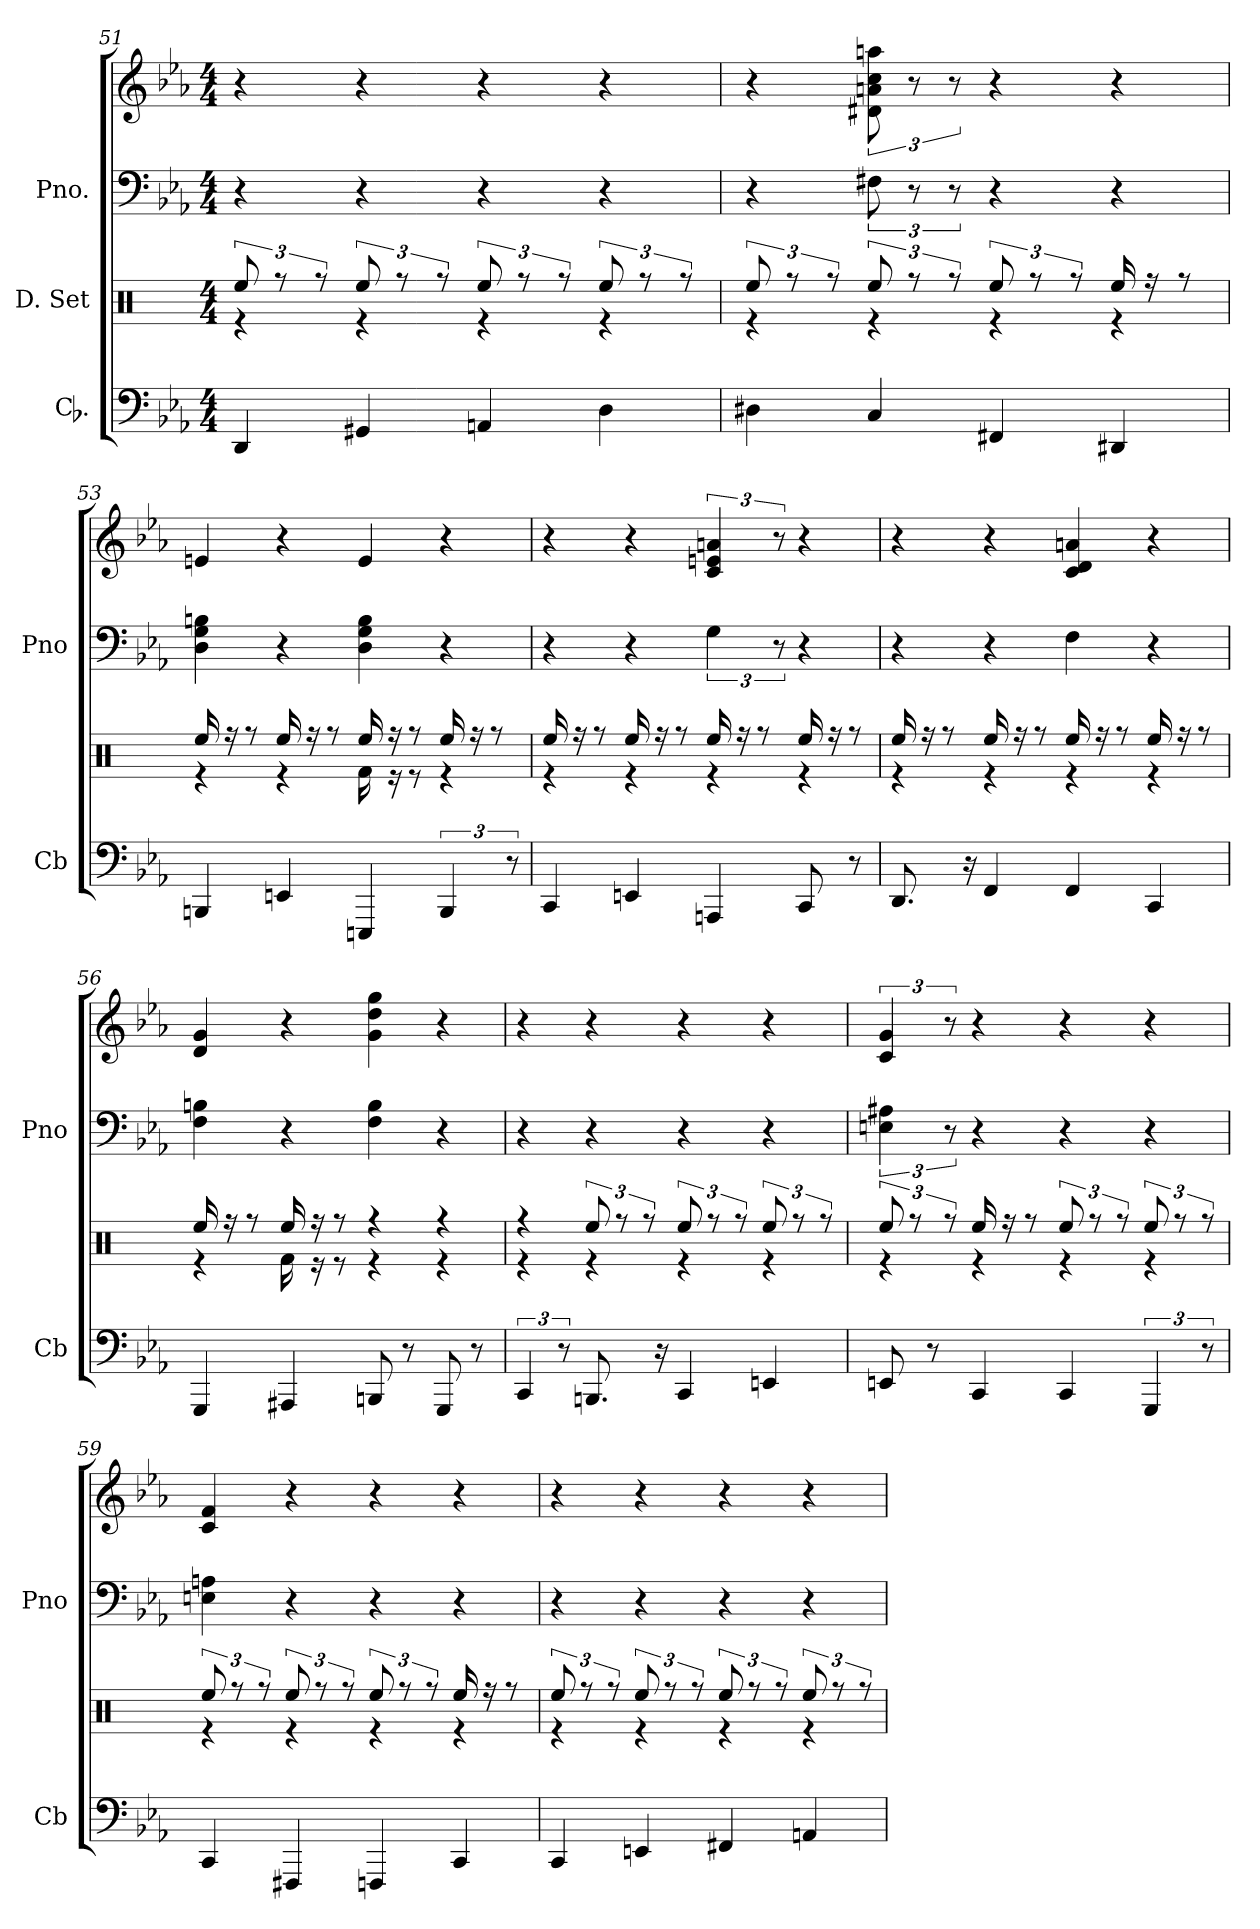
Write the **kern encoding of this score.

**kern	**kern	**kern	**kern
*part3	*part2	*part1	*part1
*staff4	*staff3	*staff2	*staff1
*I"Cb.	*I"D. Set	*I"Pno.	*
*I'Cb	*	*I'Pno	*
*clefF4	*clefX	*clefF4	*clefG2
*k[b-e-a-]	*k[]	*k[b-e-a-]	*k[b-e-a-]
*M4/4	*M4/4	*M4/4	*M4/4
=51	=51	=51	=51
*	*^	*	*
4DD	4re	12Ree/	4r	4r
.	.	12rff	.	.
.	.	12rff	.	.
4GG#X	4re	12Ree/	4r	4r
.	.	12rff	.	.
.	.	12rff	.	.
4AAn	4re	12Ree/	4r	4r
.	.	12rff	.	.
.	.	12rff	.	.
4D	4re	12Ree/	4r	4r
.	.	12rff	.	.
.	.	12rff	.	.
=52	=52	=52	=52	=52
4D#X	4re	12Ree/	4r	4r
.	.	12rff	.	.
.	.	12rff	.	.
4C	4re	12Ree/	12F#X	12d#X 12an 12cc 12aan
.	.	12rff	12r	12r
.	.	12rff	12r	12r
4FF#X	4re	12Ree/	4r	4r
.	.	12rff	.	.
.	.	12rff	.	.
4DD#X	4re	16Ree/	4r	4r
.	.	16rff	.	.
.	.	8rff	.	.
=53	=53	=53	=53	=53
4BBBn	4re	16Ree/	4D 4G 4Bn	4en
.	.	16rff	.	.
.	.	8rff	.	.
4EEn	4re	16Ree/	4r	4r
.	.	16rff	.	.
.	.	8rff	.	.
4EEEn	16Rf\	16Ree/	4D 4G 4B	4e
.	16re	16rff	.	.
.	8re	8rff	.	.
6BBB	4re	16Ree/	4r	4r
.	.	16rff	.	.
.	.	8rff	.	.
12r	.	.	.	.
=54	=54	=54	=54	=54
4CC	4re	16Ree/	4r	4r
.	.	16rff	.	.
.	.	8rff	.	.
4EEn	4re	16Ree/	4r	4r
.	.	16rff	.	.
.	.	8rff	.	.
4AAAn	4re	16Ree/	6G	6c 6en 6an
.	.	16rff	.	.
.	.	8rff	.	.
.	.	.	12r	12r
8CC	4re	16Ree/	4r	4r
.	.	16rff	.	.
8r	.	8rff	.	.
=55	=55	=55	=55	=55
8.DD	4re	16Ree/	4r	4r
.	.	16rff	.	.
.	.	8rff	.	.
16r	.	.	.	.
4FF	4re	16Ree/	4r	4r
.	.	16rff	.	.
.	.	8rff	.	.
4FF	4re	16Ree/	4F	4c 4d 4an
.	.	16rff	.	.
.	.	8rff	.	.
4CC	4re	16Ree/	4r	4r
.	.	16rff	.	.
.	.	8rff	.	.
=56	=56	=56	=56	=56
4GGG	4re	16Ree/	4F 4Bn	4d 4g
.	.	16rff	.	.
.	.	8rff	.	.
4AAA#X	16Rf\	16Ree/	4r	4r
.	16re	16rff	.	.
.	8re	8rff	.	.
8BBBn	4re	4rff	4F 4B	4g 4dd 4gg
8r	.	.	.	.
8GGG	4re	4rff	4r	4r
8r	.	.	.	.
=57	=57	=57	=57	=57
6CC	4re	4rff	4r	4r
12r	.	.	.	.
8.BBBn	4re	12Ree/	4r	4r
.	.	12rff	.	.
.	.	12rff	.	.
16r	.	.	.	.
4CC	4re	12Ree/	4r	4r
.	.	12rff	.	.
.	.	12rff	.	.
4EEn	4re	12Ree/	4r	4r
.	.	12rff	.	.
.	.	12rff	.	.
=58	=58	=58	=58	=58
8EEn	4re	12Ree/	6En 6A#X	6c 6g
.	.	12rff	.	.
8r	.	.	.	.
.	.	12rff	12r	12r
4CC	4re	16Ree/	4r	4r
.	.	16rff	.	.
.	.	8rff	.	.
4CC	4re	12Ree/	4r	4r
.	.	12rff	.	.
.	.	12rff	.	.
6GGG	4re	12Ree/	4r	4r
.	.	12rff	.	.
12r	.	12rff	.	.
=59	=59	=59	=59	=59
4CC	4re	12Ree/	4En 4An	4c 4f
.	.	12rff	.	.
.	.	12rff	.	.
4FFF#X	4re	12Ree/	4r	4r
.	.	12rff	.	.
.	.	12rff	.	.
4FFFn	4re	12Ree/	4r	4r
.	.	12rff	.	.
.	.	12rff	.	.
4CC	4re	16Ree/	4r	4r
.	.	16rff	.	.
.	.	8rff	.	.
=60	=60	=60	=60	=60
4CC	4re	12Ree/	4r	4r
.	.	12rff	.	.
.	.	12rff	.	.
4EEn	4re	12Ree/	4r	4r
.	.	12rff	.	.
.	.	12rff	.	.
4FF#X	4re	12Ree/	4r	4r
.	.	12rff	.	.
.	.	12rff	.	.
4AAn	4re	12Ree/	4r	4r
.	.	12rff	.	.
.	.	12rff	.	.
*	*v	*v	*	*
=	=	=	=
*-	*-	*-	*-
